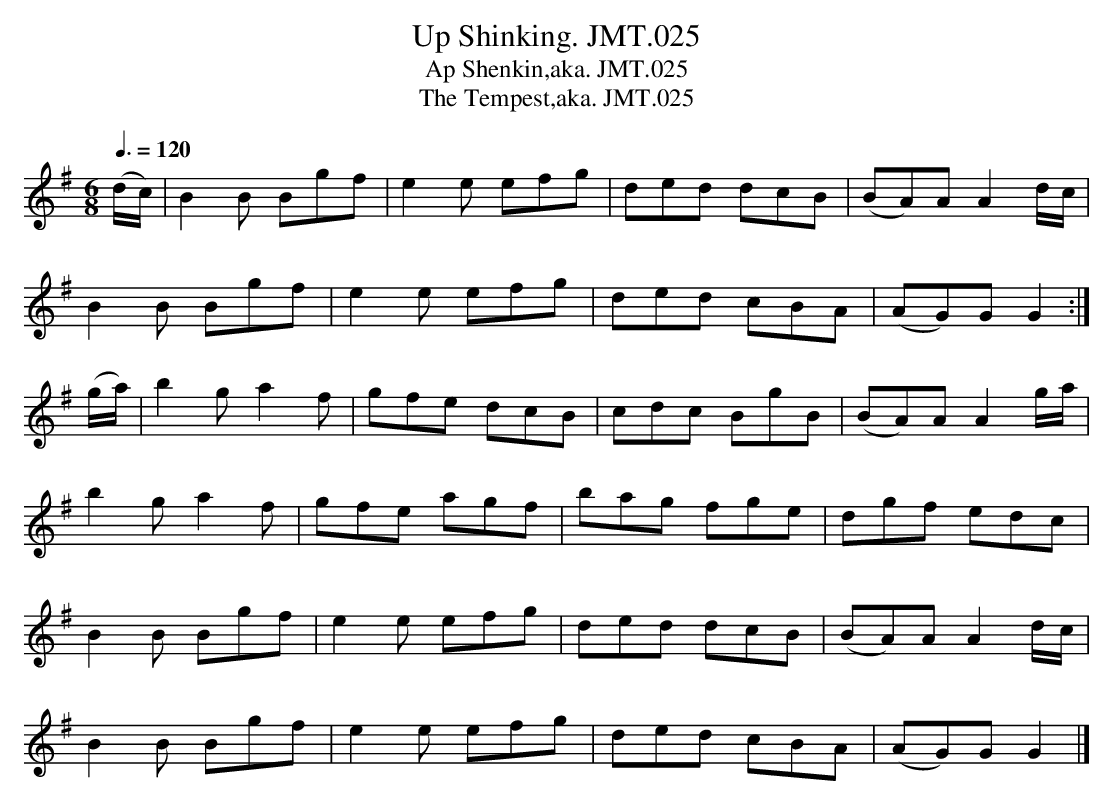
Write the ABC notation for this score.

X:1
T:Up Shinking. JMT.025
T:Ap Shenkin,aka. JMT.025
T:Tempest,aka. JMT.025, The
M:6/8
L:1/8
Q:3/8=120
K:G
(d/c/)|B2B Bgf|e2e efg|ded dcB|(BA)AA2d/c/|
B2B Bgf|e2e efg|ded cBA|(AG)GG2:|
(g/a/)|b2ga2f|gfe dcB|cdc BgB|(BA)AA2g/a/|
b2ga2f|gfe agf|bag fge|dgf edc|
B2B Bgf|e2e efg|ded dcB|(BA)AA2d/c/|
B2B Bgf|e2e efg|ded cBA|(AG)GG2|]
